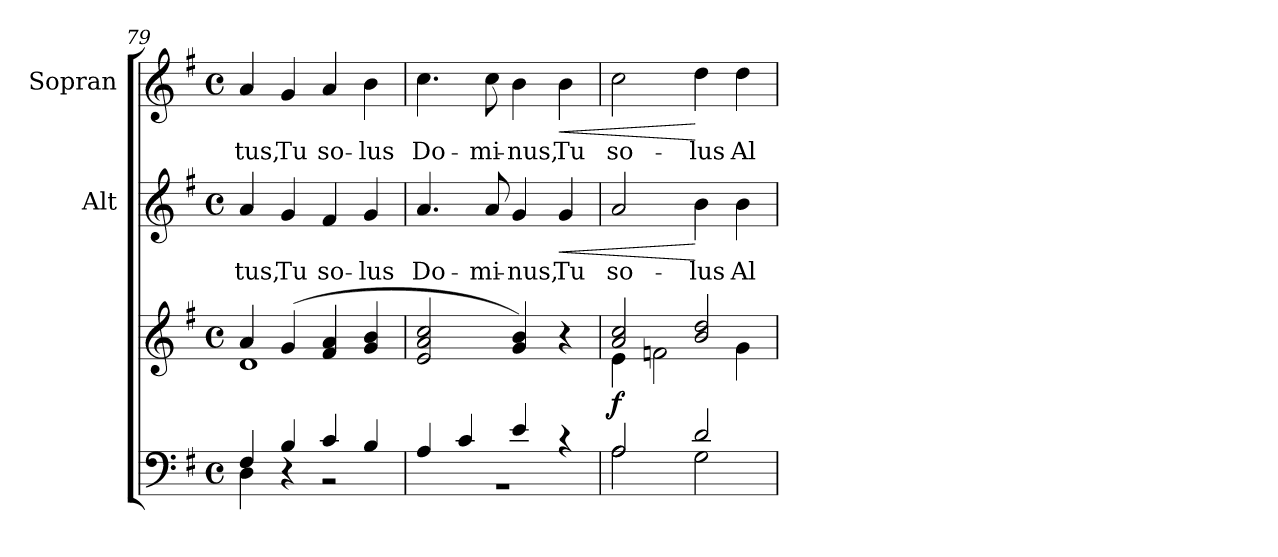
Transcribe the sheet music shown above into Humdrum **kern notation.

**kern	**kern	**dynam	**kern	**text	**dynam	**kern	**text	**dynam
*part3	*part3	*part3	*part2	*part2	*part2	*part1	*part1	*part1
*staff4	*staff3	*staff3/4	*staff2	*staff2	*staff2	*staff1	*staff1	*staff1
*	*	*	*I"Alt	*	*	*I"Sopran	*	*
*	*	*	*I'A.	*	*	*I'S.	*	*
*clefF4	*clefG2	*	*clefG2	*	*	*clefG2	*	*
*k[f#]	*k[f#]	*	*k[f#]	*	*	*k[f#]	*	*
*G:	*G:	*	*G:	*	*	*G:	*	*
*M4/4	*M4/4	*	*M4/4	*	*	*M4/4	*	*
*met(c)	*met(c)	*	*met(c)	*	*	*met(c)	*	*
=79	=79	=79	=79	=79	=79	=79	=79	=79
*^	*^	*	*	*	*	*	*	*
!	!	!	!	!	!	!LO:LY:b	!	!	!LO:LY:b	!
4F#/	4D\	4a/	1d	.	4a/	-tus,	.	4a/	-tus,	.
!	!	!	!	!	!	!LO:LY:b	!	!	!LO:LY:b	!
4B/	4rC	(4g/	.	.	4g/	Tu	.	4g/	Tu	.
!	!	!	!	!	!	!LO:LY:b	!	!	!LO:LY:b	!
4c/	2r	4f#/ 4a/	.	.	4f#/	so-	.	4a/	so-	.
!	!	!	!	!	!	!LO:LY:b	!	!	!LO:LY:b	!
4B/	.	4g/ 4b/	.	.	4g/	-lus	.	4b\	-lus	.
*	*	*v	*v	*	*	*	*	*	*	*
!!LO:PB:g=z
=80	=80	=80	=80	=80	=80	=80	=80	=80	=80
!	!	!	!	!	!LO:LY:b	!	!	!LO:LY:b	!
4A/	1rBB	2e/ 2a/ 2cc/	.	4.a/	Do-	.	4.cc\	Do-	.
4c/	.	.	.	.	.	.	.	.	.
!	!	!	!	!	!LO:LY:b	!	!	!LO:LY:b	!
.	.	.	.	8a/	-mi-	.	8cc\	-mi-	.
!	!	!	!	!	!LO:LY:b	!	!	!LO:LY:b	!
4e/	.	4g/ 4b/)	.	4g/	-nus,	.	4b\	-nus,	.
!	!	!	!	!	!LO:LY:b	!LO:HP:b	!	!LO:LY:b	!LO:HP:b
4rc	.	4r	.	4g/	Tu	<	4b\	Tu	<
=81	=81	=81	=81	=81	=81	=81	=81	=81	=81
*	*	*^	*	*	*	*	*	*	*
!	!	!	!	!LO:DY:b	!	!LO:LY:b	!	!	!LO:LY:b	!
2A/	2A\	2a/ 2cc/	4e\	f	2a/	so-	.	2cc\	so-	.
.	.	.	2fn\	.	.	.	.	.	.	.
!	!	!	!	!	!	!LO:LY:b	!	!	!LO:LY:b	!
2d/	2G\	2b/ 2dd/	.	.	4b\	-lus	[	4dd\	-lus	[
!	!	!	!	!	!	!LO:LY:b	!	!	!LO:LY:b	!
.	.	.	4g\	.	4b\	Al-	.	4dd\	Al-	.
*v	*v	*	*	*	*	*	*	*	*	*
*	*v	*v	*	*	*	*	*	*	*
=	=	=	=	=	=	=	=	=
*-	*-	*-	*-	*-	*-	*-	*-	*-
